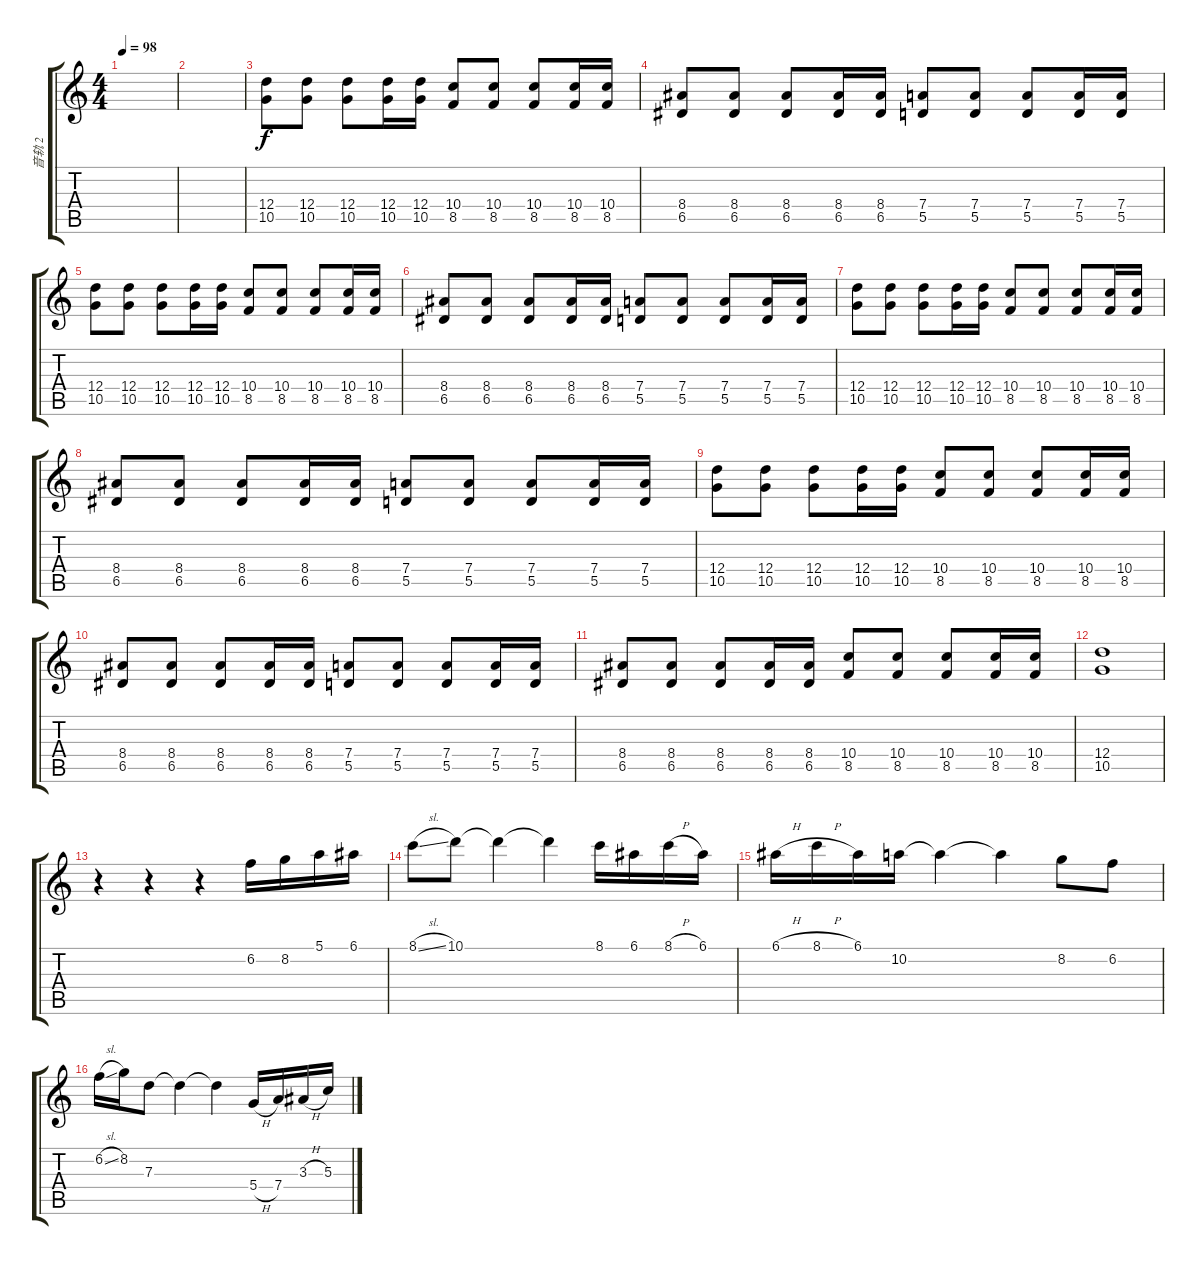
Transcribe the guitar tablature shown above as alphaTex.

\track ("音轨 2" "音轨 2") {instrument overdrivenguitar}
\staff {score tabs}
\tuning (E4 B3 G3 D3 A2 E2) {hide}
\ts (4 4)
\tempo 98
\clef g2
\ks c
|
|
(12.4 10.5).8 (12.4 10.5).8 (12.4 10.5).8 (12.4 10.5).16 (12.4 10.5).16 (10.4 8.5).8 (10.4 8.5).8 (10.4 8.5).8 (10.4 8.5).16 (10.4 8.5).16 |
(8.4 6.5).8 (8.4 6.5).8 (8.4 6.5).8 (8.4 6.5).16 (8.4 6.5).16 (7.4 5.5).8 (7.4 5.5).8 (7.4 5.5).8 (7.4 5.5).16 (7.4 5.5).16 |
(12.4 10.5).8 (12.4 10.5).8 (12.4 10.5).8 (12.4 10.5).16 (12.4 10.5).16 (10.4 8.5).8 (10.4 8.5).8 (10.4 8.5).8 (10.4 8.5).16 (10.4 8.5).16 |
(8.4 6.5).8 (8.4 6.5).8 (8.4 6.5).8 (8.4 6.5).16 (8.4 6.5).16 (7.4 5.5).8 (7.4 5.5).8 (7.4 5.5).8 (7.4 5.5).16 (7.4 5.5).16 |
(12.4 10.5).8 (12.4 10.5).8 (12.4 10.5).8 (12.4 10.5).16 (12.4 10.5).16 (10.4 8.5).8 (10.4 8.5).8 (10.4 8.5).8 (10.4 8.5).16 (10.4 8.5).16 |
(8.4 6.5).8 (8.4 6.5).8 (8.4 6.5).8 (8.4 6.5).16 (8.4 6.5).16 (7.4 5.5).8 (7.4 5.5).8 (7.4 5.5).8 (7.4 5.5).16 (7.4 5.5).16 |
(12.4 10.5).8 (12.4 10.5).8 (12.4 10.5).8 (12.4 10.5).16 (12.4 10.5).16 (10.4 8.5).8 (10.4 8.5).8 (10.4 8.5).8 (10.4 8.5).16 (10.4 8.5).16 |
(8.4 6.5).8 (8.4 6.5).8 (8.4 6.5).8 (8.4 6.5).16 (8.4 6.5).16 (7.4 5.5).8 (7.4 5.5).8 (7.4 5.5).8 (7.4 5.5).16 (7.4 5.5).16 |
(8.4 6.5).8 (8.4 6.5).8 (8.4 6.5).8 (8.4 6.5).16 (8.4 6.5).16 (10.4 8.5).8 (10.4 8.5).8 (10.4 8.5).8 (10.4 8.5).16 (10.4 8.5).16 |
(12.4 10.5).1 |
r.4 r.4 r.4 6.2.16 8.2.16 5.1.16 6.1.16 |
8.1{sl}.8 10.1.8 10.1{t}.4 10.1{t}.4 8.1.16 6.1.16 8.1{h}.16 6.1.16 |
6.1{h}.16 8.1{h}.16 6.1.16 10.2.16 10.2{t}.4 10.2{t}.4 8.2.8 6.2.8 |
6.2{sl}.16 8.2.16 7.3.8 7.3{t}.4 7.3{t}.4 5.4{h}.16 7.4.16 3.3{h}.16 5.3.16
